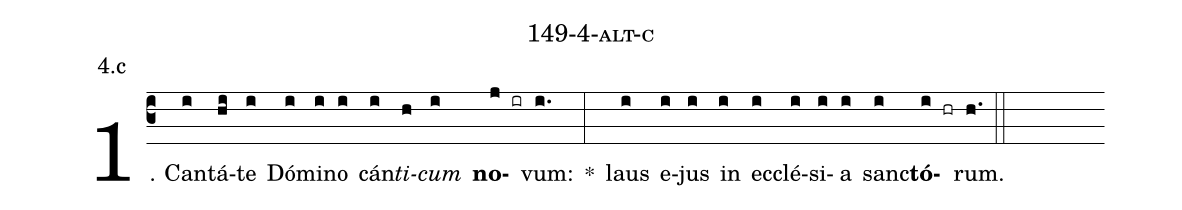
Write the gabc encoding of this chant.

name: 149-4-alt-c;
annotation: 4.c;
%%
(c3)1. Can(i)tá(hi)te(i) Dó(i)mi(i)no(i) cán(i)<i>ti</i>(h)<i>cum</i>(i) <b>no</b>(j ir)vum:(i.) *(:) laus(i) e(i)jus(i) in(i) ec(i)clé(i)si(i)a(i) sanc(i)<b>tó</b>(i hr)rum.(h.) (::)
